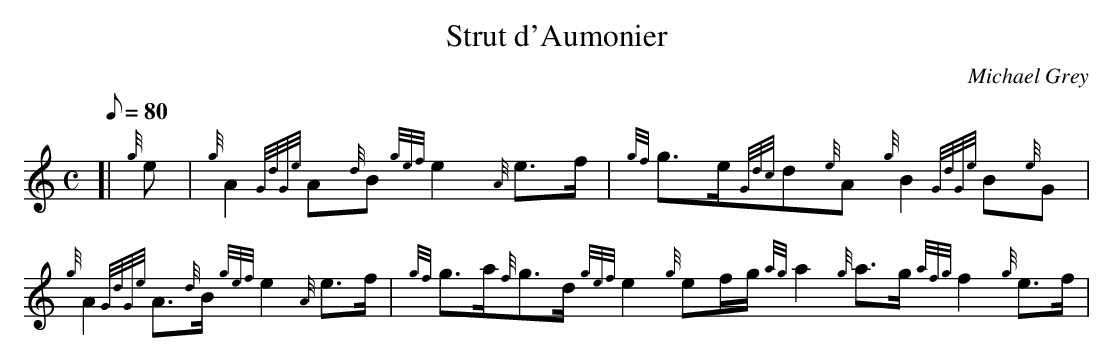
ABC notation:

X:1
T:Strut d'Aumonier
M:C
L:1/8
Q:80
C:Michael Grey
K:HP
[| {g}e | \
{g}A2{GdGe}A{d}B{gef}e2{A}e3/2f/2 | \
{gf}g3/2e/2{Gdc}d{e}A{g}B2{GdGe}B{e}G |
{g}A2{GdGe}A3/2{d}B/2{gef}e2{A}e3/2f/2 | \
{gf}g3/2a/2{f}g3/2d/2{gef}e2{g}ef/2g/2{ag}a2{g}a3/2g/2{afg}f2{g}e3/2f/2 |
